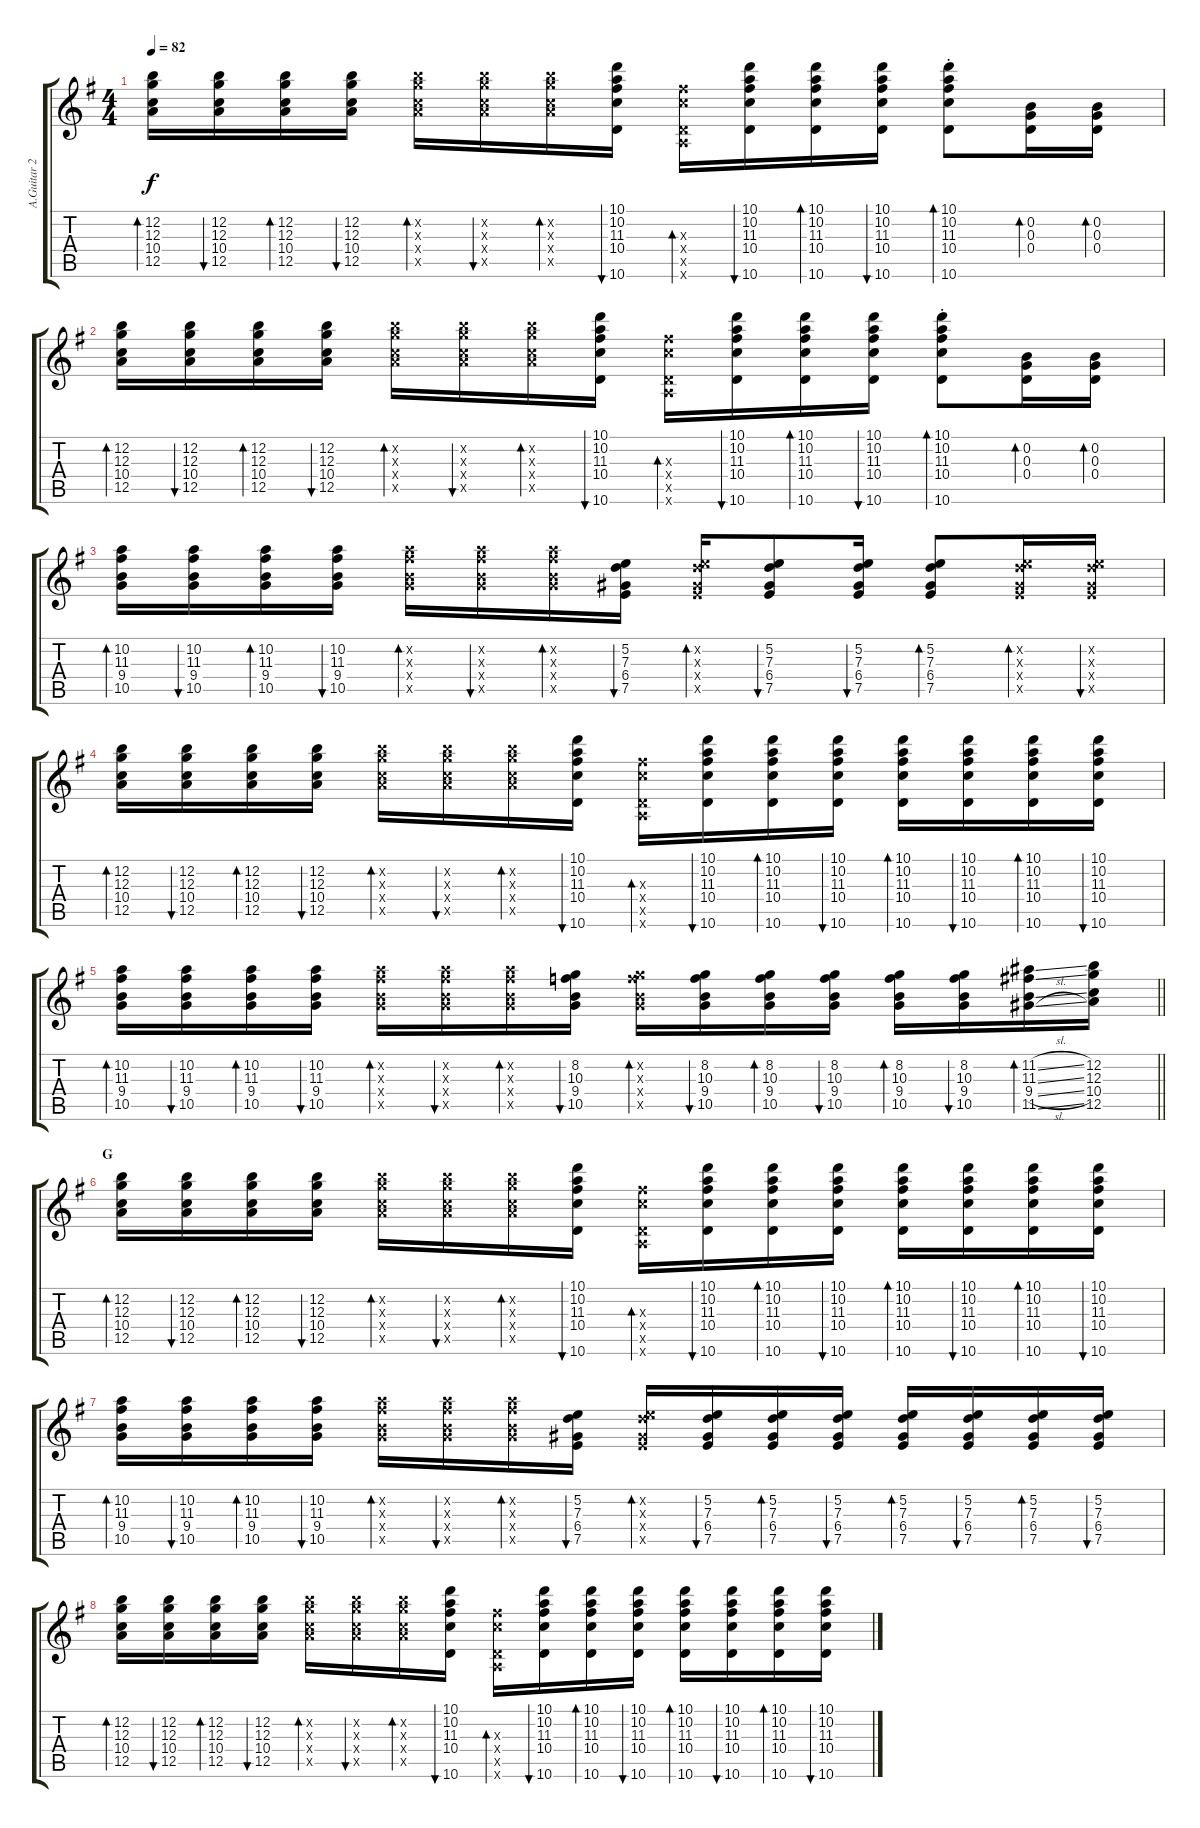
\track ("A.Guitar 2" "A.Guitar 2") {instrument acousticguitarsteel}
\staff {score tabs}
\tuning (E4 B3 G3 D3 A2 E2) {hide}
\ts (4 4)
\tempo 82
\clef g2
\ks g
(12.2 12.3 10.4 12.5).16{bd 30 dy f} (12.2 12.3 10.4 12.5).16{bu 30} (12.2 12.3 10.4 12.5).16{bd 30} (12.2 12.3 10.4 12.5).16{bu 30} (12.2{x} 12.3{x} 10.4{x} 12.5{x}).16{bd 30} (12.2{x} 12.3{x} 10.4{x} 12.5{x}).16{bu 30} (12.2{x} 12.3{x} 10.4{x} 12.5{x}).16{bd 30} (10.1 10.2 11.3 10.4 10.6).16{bu 30} (11.3{x} 10.4{x} 0.5{x} 10.6{x}).16{bd 30} (10.1 10.2 11.3 10.4 10.6).16{bu 30} (10.1 10.2 11.3 10.4 10.6).16{bd 30} (10.1 10.2 11.3 10.4 10.6).16{bu 30} (10.1{st} 10.2{st} 11.3{st} 10.4{st} 10.6{st}).8{bd 30} (0.2 0.3 0.4).16{bd 30} (0.2 0.3 0.4).16{bd 30} |
(12.2 12.3 10.4 12.5).16{bd 30} (12.2 12.3 10.4 12.5).16{bu 30} (12.2 12.3 10.4 12.5).16{bd 30} (12.2 12.3 10.4 12.5).16{bu 30} (12.2{x} 12.3{x} 10.4{x} 12.5{x}).16{bd 30} (12.2{x} 12.3{x} 10.4{x} 12.5{x}).16{bu 30} (12.2{x} 12.3{x} 10.4{x} 12.5{x}).16{bd 30} (10.1 10.2 11.3 10.4 10.6).16{bu 30} (11.3{x} 10.4{x} 0.5{x} 10.6{x}).16{bd 30} (10.1 10.2 11.3 10.4 10.6).16{bu 30} (10.1 10.2 11.3 10.4 10.6).16{bd 30} (10.1 10.2 11.3 10.4 10.6).16{bu 30} (10.1{st} 10.2{st} 11.3{st} 10.4{st} 10.6{st}).8{bd 30} (0.2 0.3 0.4).16{bd 30} (0.2 0.3 0.4).16{bd 30} |
(10.2 11.3 9.4 10.5).16{bd 30} (10.2 11.3 9.4 10.5).16{bu 30} (10.2 11.3 9.4 10.5).16{bd 30} (10.2 11.3 9.4 10.5).16{bu 30} (10.2{x} 11.3{x} 9.4{x} 10.5{x}).16{bd 30} (10.2{x} 11.3{x} 9.4{x} 10.5{x}).16{bu 30} (10.2{x} 11.3{x} 9.4{x} 10.5{x}).16{bd 30} (5.2 7.3 6.4 7.5).16{bu 30} (5.2{x} 7.3{x} 6.4{x} 7.5{x}).16{bd 30} (5.2 7.3 6.4 7.5).8{bu 30} (5.2 7.3 6.4 7.5).16{bu 30} (5.2 7.3 6.4 7.5).8{bd 30} (5.2{x} 7.3{x} 6.4{x} 7.5{x}).16{bd 30} (5.2{x} 7.3{x} 6.4{x} 7.5{x}).16{bu 30} |
(12.2 12.3 10.4 12.5).16{bd 30} (12.2 12.3 10.4 12.5).16{bu 30} (12.2 12.3 10.4 12.5).16{bd 30} (12.2 12.3 10.4 12.5).16{bu 30} (12.2{x} 12.3{x} 10.4{x} 12.5{x}).16{bd 30} (12.2{x} 12.3{x} 10.4{x} 12.5{x}).16{bu 30} (12.2{x} 12.3{x} 10.4{x} 12.5{x}).16{bd 30} (10.1 10.2 11.3 10.4 10.6).16{bu 30} (11.3{x} 10.4{x} 0.5{x} 10.6{x}).16{bd 30} (10.1 10.2 11.3 10.4 10.6).16{bu 30} (10.1 10.2 11.3 10.4 10.6).16{bd 30} (10.1 10.2 11.3 10.4 10.6).16{bu 30} (10.1 10.2 11.3 10.4 10.6).16{bd 30} (10.1 10.2 11.3 10.4 10.6).16{bu 30} (10.1 10.2 11.3 10.4 10.6).16{bd 30} (10.1 10.2 11.3 10.4 10.6).16{bu 30} |
\barLineRight lightlight
(10.2 11.3 9.4 10.5).16{bd 30} (10.2 11.3 9.4 10.5).16{bu 30} (10.2 11.3 9.4 10.5).16{bd 30} (10.2 11.3 9.4 10.5).16{bu 30} (10.2{x} 11.3{x} 9.4{x} 10.5{x}).16{bd 30} (10.2{x} 11.3{x} 9.4{x} 10.5{x}).16{bu 30} (10.2{x} 11.3{x} 9.4{x} 10.5{x}).16{bd 30} (8.2 10.3 9.4 10.5).16{bu 30} (8.2{x} 10.3{x} 9.4{x} 10.5{x}).16{bd 30} (8.2 10.3 9.4 10.5).16{bu 30} (8.2 10.3 9.4 10.5).16{bd 30} (8.2 10.3 9.4 10.5).16{bu 30} (8.2 10.3 9.4 10.5).16{bd 30} (8.2 10.3 9.4 10.5).16{bu 30} (11.2{sl} 11.3{sl} 9.4{sl} 11.5{sl}).16{bd 30} (12.2 12.3 10.4 12.5).16 |
\section ("" "G")
(12.2 12.3 10.4 12.5).16{bd 30} (12.2 12.3 10.4 12.5).16{bu 30} (12.2 12.3 10.4 12.5).16{bd 30} (12.2 12.3 10.4 12.5).16{bu 30} (12.2{x} 12.3{x} 10.4{x} 12.5{x}).16{bd 30} (12.2{x} 12.3{x} 10.4{x} 12.5{x}).16{bu 30} (12.2{x} 12.3{x} 10.4{x} 12.5{x}).16{bd 30} (10.1 10.2 11.3 10.4 10.6).16{bu 30} (11.3{x} 10.4{x} 0.5{x} 10.6{x}).16{bd 30} (10.1 10.2 11.3 10.4 10.6).16{bu 30} (10.1 10.2 11.3 10.4 10.6).16{bd 30} (10.1 10.2 11.3 10.4 10.6).16{bu 30} (10.1 10.2 11.3 10.4 10.6).16{bd 30} (10.1 10.2 11.3 10.4 10.6).16{bu 30} (10.1 10.2 11.3 10.4 10.6).16{bd 30} (10.1 10.2 11.3 10.4 10.6).16{bu 30} |
(10.2 11.3 9.4 10.5).16{bd 30} (10.2 11.3 9.4 10.5).16{bu 30} (10.2 11.3 9.4 10.5).16{bd 30} (10.2 11.3 9.4 10.5).16{bu 30} (10.2{x} 11.3{x} 9.4{x} 10.5{x}).16{bd 30} (10.2{x} 11.3{x} 9.4{x} 10.5{x}).16{bu 30} (10.2{x} 11.3{x} 9.4{x} 10.5{x}).16{bd 30} (5.2 7.3 6.4 7.5).16{bu 30} (5.2{x} 7.3{x} 6.4{x} 7.5{x}).16{bd 30} (5.2 7.3 6.4 7.5).16{bu 30} (5.2 7.3 6.4 7.5).16{bd 30} (5.2 7.3 6.4 7.5).16{bu 30} (5.2 7.3 6.4 7.5).16{bd 30} (5.2 7.3 6.4 7.5).16{bu 30} (5.2 7.3 6.4 7.5).16{bd 30} (5.2 7.3 6.4 7.5).16{bu 30} |
(12.2 12.3 10.4 12.5).16{bd 30} (12.2 12.3 10.4 12.5).16{bu 30} (12.2 12.3 10.4 12.5).16{bd 30} (12.2 12.3 10.4 12.5).16{bu 30} (12.2{x} 12.3{x} 10.4{x} 12.5{x}).16{bd 30} (12.2{x} 12.3{x} 10.4{x} 12.5{x}).16{bu 30} (12.2{x} 12.3{x} 10.4{x} 12.5{x}).16{bd 30} (10.1 10.2 11.3 10.4 10.6).16{bu 30} (11.3{x} 10.4{x} 0.5{x} 10.6{x}).16{bd 30} (10.1 10.2 11.3 10.4 10.6).16{bu 30} (10.1 10.2 11.3 10.4 10.6).16{bd 30} (10.1 10.2 11.3 10.4 10.6).16{bu 30} (10.1 10.2 11.3 10.4 10.6).16{bd 30} (10.1 10.2 11.3 10.4 10.6).16{bu 30} (10.1 10.2 11.3 10.4 10.6).16{bd 30} (10.1 10.2 11.3 10.4 10.6).16{bu 30}
